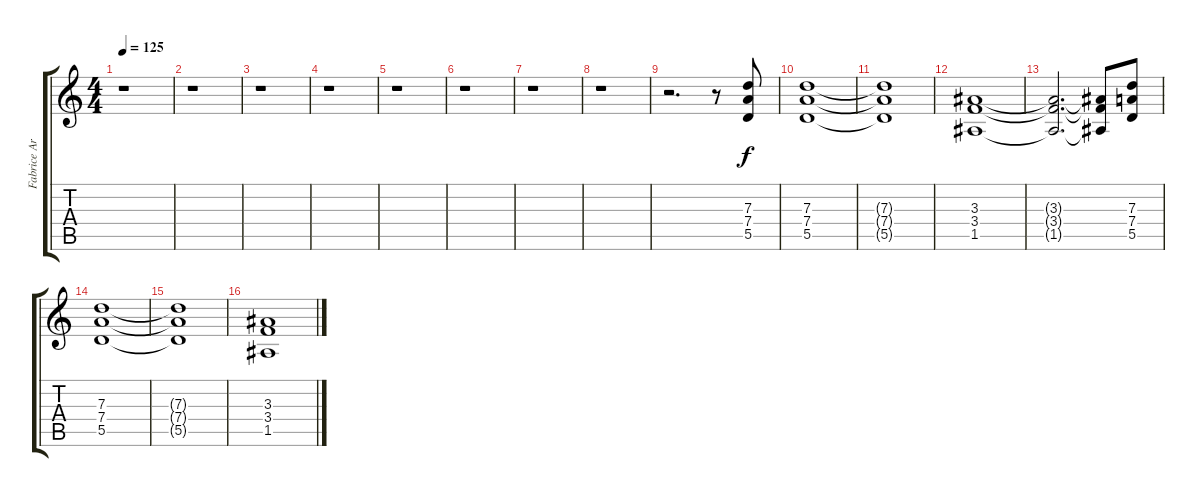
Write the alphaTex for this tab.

\track ("Fabrice Arnouts" "Fabrice Ar") {instrument distortionguitar}
\staff {score tabs}
\tuning (E4 B3 G3 D3 A2 E2) {hide}
\ts (4 4)
\tempo 125
\clef g2
\ks c
r.1{dy f instrument distortionguitar} |
r.1 |
r.1 |
r.1 |
r.1 |
r.1 |
r.1 |
r.1 |
r.2{d} r.8 (7.3 7.4 5.5).8 |
(7.3 7.4 5.5).1 |
(7.3{t} 7.4{t} 5.5{t}).1 |
(3.3 3.4 1.5).1 |
(3.3{t} 3.4{t} 1.5{t}).2{d} (3.3{t} 3.4{t} 1.5{t}).8 (7.3 7.4 5.5).8 |
(7.3 7.4 5.5).1 |
(7.3{t} 7.4{t} 5.5{t}).1 |
(3.3 3.4 1.5).1
